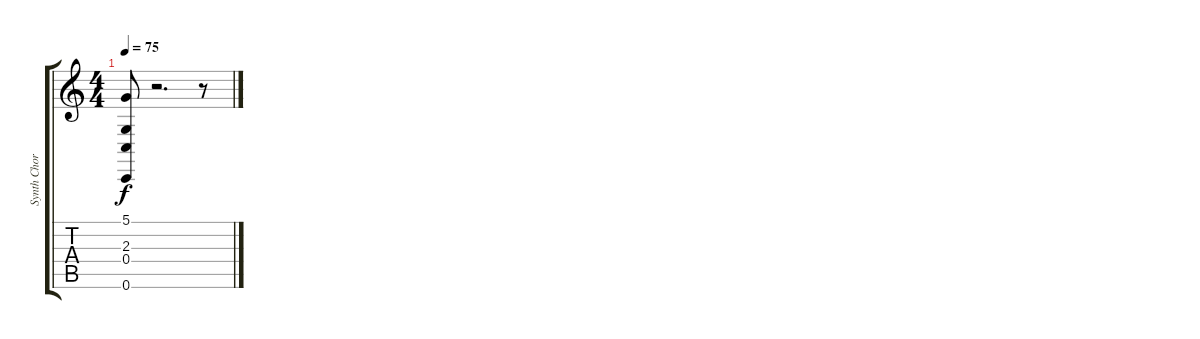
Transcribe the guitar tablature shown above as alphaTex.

\track ("Synth Chords" "Synth Chor") {instrument stringensemble1}
\staff {score tabs}
\tuning (D4 A3 F3 C3 G2 C2) {hide}
\ts (4 4)
\tempo 75
\clef g2
\ks c
(5.1 2.3 0.4 0.6).8{dy f} r.2{d} r.8
